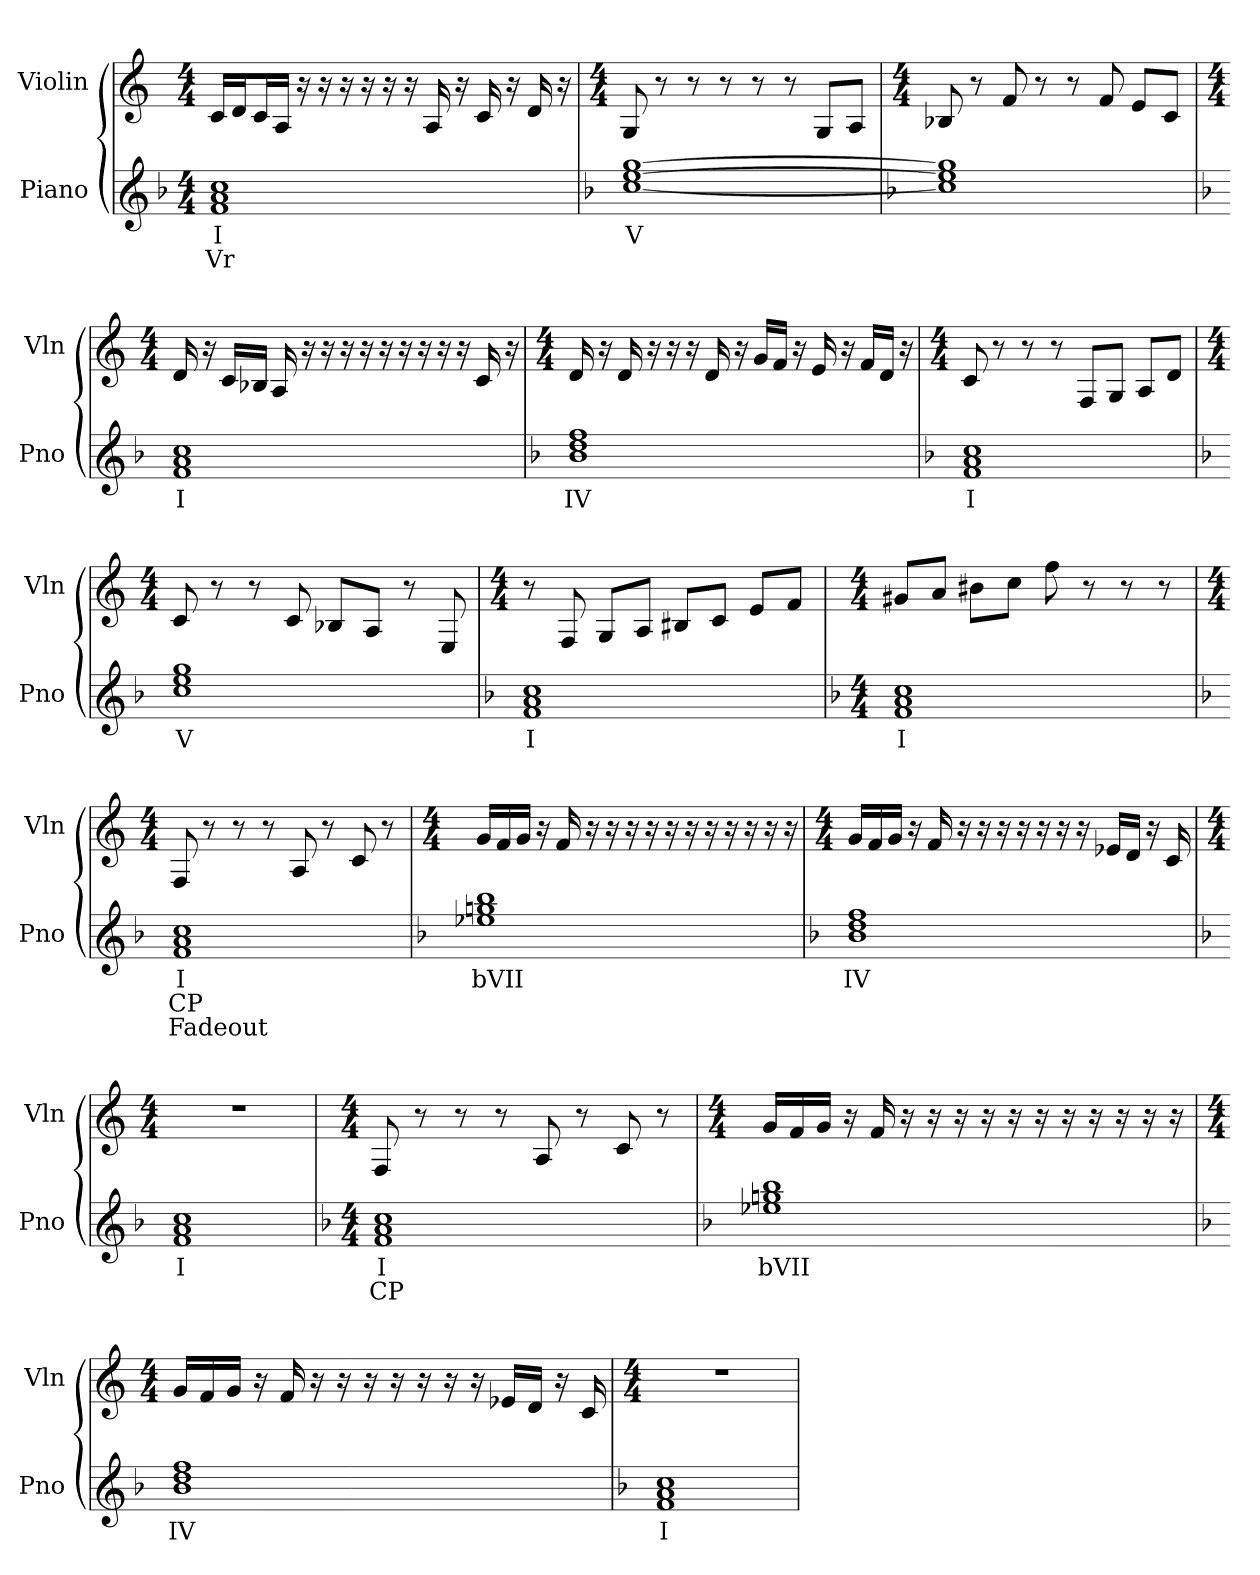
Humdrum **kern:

**kern	**text	**text	**text	**kern
*part2	*part2	*part2	*part2	*part1
*staff2	*staff2	*staff2	*staff2	*staff1
*I"Piano	*	*	*	*I"Violin
*I'Pno	*	*	*	*I'Vln
*k[b-]	*	*	*	*
*F:	*	*	*	*
*M4/4	*	*	*	*M4/4
=	=	=	=	=
1f 1a 1cc	I	Vr	.	16cLL
.	.	.	.	16dJ
.	.	.	.	16cL
.	.	.	.	16AJJ
.	.	.	.	16r
.	.	.	.	16r
.	.	.	.	16r
.	.	.	.	16r
.	.	.	.	16r
.	.	.	.	16r
.	.	.	.	16A
.	.	.	.	16r
.	.	.	.	16c
.	.	.	.	16r
.	.	.	.	16d
.	.	.	.	16r
=	=	=	=	=
*k[b-]	*	*	*	*
*F:	*	*	*	*
*	*	*	*	*M4/4
[1cc [1ee [1gg	V	.	.	8G
.	.	.	.	8r
.	.	.	.	8r
.	.	.	.	8r
.	.	.	.	8r
.	.	.	.	8r
.	.	.	.	8GL
.	.	.	.	8AJ
=	=	=	=	=
*k[b-]	*	*	*	*
*F:	*	*	*	*
*	*	*	*	*M4/4
1cc] 1ee] 1gg]	.	.	.	8B-X
.	.	.	.	8r
.	.	.	.	8f
.	.	.	.	8r
.	.	.	.	8r
.	.	.	.	8f
.	.	.	.	8eL
.	.	.	.	8cJ
=	=	=	=	=
*k[b-]	*	*	*	*
*F:	*	*	*	*
*	*	*	*	*M4/4
1f 1a 1cc	I	.	.	16d
.	.	.	.	16r
.	.	.	.	16cLL
.	.	.	.	16B-XJJ
.	.	.	.	16A
.	.	.	.	16r
.	.	.	.	16r
.	.	.	.	16r
.	.	.	.	16r
.	.	.	.	16r
.	.	.	.	16r
.	.	.	.	16r
.	.	.	.	16r
.	.	.	.	16r
.	.	.	.	16c
.	.	.	.	16r
=	=	=	=	=
*k[b-]	*	*	*	*
*F:	*	*	*	*
*	*	*	*	*M4/4
1b- 1dd 1ff	IV	.	.	16d
.	.	.	.	16r
.	.	.	.	16d
.	.	.	.	16r
.	.	.	.	16r
.	.	.	.	16r
.	.	.	.	16d
.	.	.	.	16r
.	.	.	.	16gLL
.	.	.	.	16fJJ
.	.	.	.	16r
.	.	.	.	16e
.	.	.	.	16r
.	.	.	.	16fLL
.	.	.	.	16dJJ
.	.	.	.	16r
=	=	=	=	=
*k[b-]	*	*	*	*
*F:	*	*	*	*
*	*	*	*	*M4/4
1f 1a 1cc	I	.	.	8c
.	.	.	.	8r
.	.	.	.	8r
.	.	.	.	8r
.	.	.	.	8FL
.	.	.	.	8GJ
.	.	.	.	8AL
.	.	.	.	8dJ
=	=	=	=	=
*k[b-]	*	*	*	*
*F:	*	*	*	*
*	*	*	*	*M4/4
1cc 1ee 1gg	V	.	.	8c
.	.	.	.	8r
.	.	.	.	8r
.	.	.	.	8c
.	.	.	.	8B-XL
.	.	.	.	8AJ
.	.	.	.	8r
.	.	.	.	8E
=	=	=	=	=
*k[b-]	*	*	*	*
*F:	*	*	*	*
*	*	*	*	*M4/4
1f 1a 1cc	I	.	.	8r
.	.	.	.	8F
.	.	.	.	8GL
.	.	.	.	8AJ
.	.	.	.	8B#XL
.	.	.	.	8cJ
.	.	.	.	8eL
.	.	.	.	8fJ
=	=	=	=	=
*k[b-]	*	*	*	*
*F:	*	*	*	*
*M4/4	*	*	*	*M4/4
1f 1a 1cc	I	.	.	8g#XL
.	.	.	.	8aJ
.	.	.	.	8b#XL
.	.	.	.	8ccJ
.	.	.	.	8ff
.	.	.	.	8r
.	.	.	.	8r
.	.	.	.	8r
=	=	=	=	=
*k[b-]	*	*	*	*
*F:	*	*	*	*
*	*	*	*	*M4/4
1f 1a 1cc	I	CP	Fadeout	8F
.	.	.	.	8r
.	.	.	.	8r
.	.	.	.	8r
.	.	.	.	8A
.	.	.	.	8r
.	.	.	.	8c
.	.	.	.	8r
=	=	=	=	=
*k[b-]	*	*	*	*
*F:	*	*	*	*
*	*	*	*	*M4/4
1ee-X 1ggn 1bb-	bVII	.	.	16gLL
.	.	.	.	16f
.	.	.	.	16gJJ
.	.	.	.	16r
.	.	.	.	16f
.	.	.	.	16r
.	.	.	.	16r
.	.	.	.	16r
.	.	.	.	16r
.	.	.	.	16r
.	.	.	.	16r
.	.	.	.	16r
.	.	.	.	16r
.	.	.	.	16r
.	.	.	.	16r
.	.	.	.	16r
=	=	=	=	=
*k[b-]	*	*	*	*
*F:	*	*	*	*
*	*	*	*	*M4/4
1b- 1dd 1ff	IV	.	.	16gLL
.	.	.	.	16f
.	.	.	.	16gJJ
.	.	.	.	16r
.	.	.	.	16f
.	.	.	.	16r
.	.	.	.	16r
.	.	.	.	16r
.	.	.	.	16r
.	.	.	.	16r
.	.	.	.	16r
.	.	.	.	16r
.	.	.	.	16e-XLL
.	.	.	.	16dJJ
.	.	.	.	16r
.	.	.	.	16c
=	=	=	=	=
*k[b-]	*	*	*	*
*F:	*	*	*	*
*	*	*	*	*M4/4
1f 1a 1cc	I	.	.	1r
=	=	=	=	=
*k[b-]	*	*	*	*
*F:	*	*	*	*
*M4/4	*	*	*	*M4/4
1f 1a 1cc	I	CP	.	8F
.	.	.	.	8r
.	.	.	.	8r
.	.	.	.	8r
.	.	.	.	8A
.	.	.	.	8r
.	.	.	.	8c
.	.	.	.	8r
=	=	=	=	=
*k[b-]	*	*	*	*
*F:	*	*	*	*
*	*	*	*	*M4/4
1ee-X 1ggn 1bb-	bVII	.	.	16gLL
.	.	.	.	16f
.	.	.	.	16gJJ
.	.	.	.	16r
.	.	.	.	16f
.	.	.	.	16r
.	.	.	.	16r
.	.	.	.	16r
.	.	.	.	16r
.	.	.	.	16r
.	.	.	.	16r
.	.	.	.	16r
.	.	.	.	16r
.	.	.	.	16r
.	.	.	.	16r
.	.	.	.	16r
=	=	=	=	=
*k[b-]	*	*	*	*
*F:	*	*	*	*
*	*	*	*	*M4/4
1b- 1dd 1ff	IV	.	.	16gLL
.	.	.	.	16f
.	.	.	.	16gJJ
.	.	.	.	16r
.	.	.	.	16f
.	.	.	.	16r
.	.	.	.	16r
.	.	.	.	16r
.	.	.	.	16r
.	.	.	.	16r
.	.	.	.	16r
.	.	.	.	16r
.	.	.	.	16e-XLL
.	.	.	.	16dJJ
.	.	.	.	16r
.	.	.	.	16c
=	=	=	=	=
*k[b-]	*	*	*	*
*F:	*	*	*	*
*	*	*	*	*M4/4
1f 1a 1cc	I	.	.	1r
=	=	=	=	=
*-	*-	*-	*-	*-
